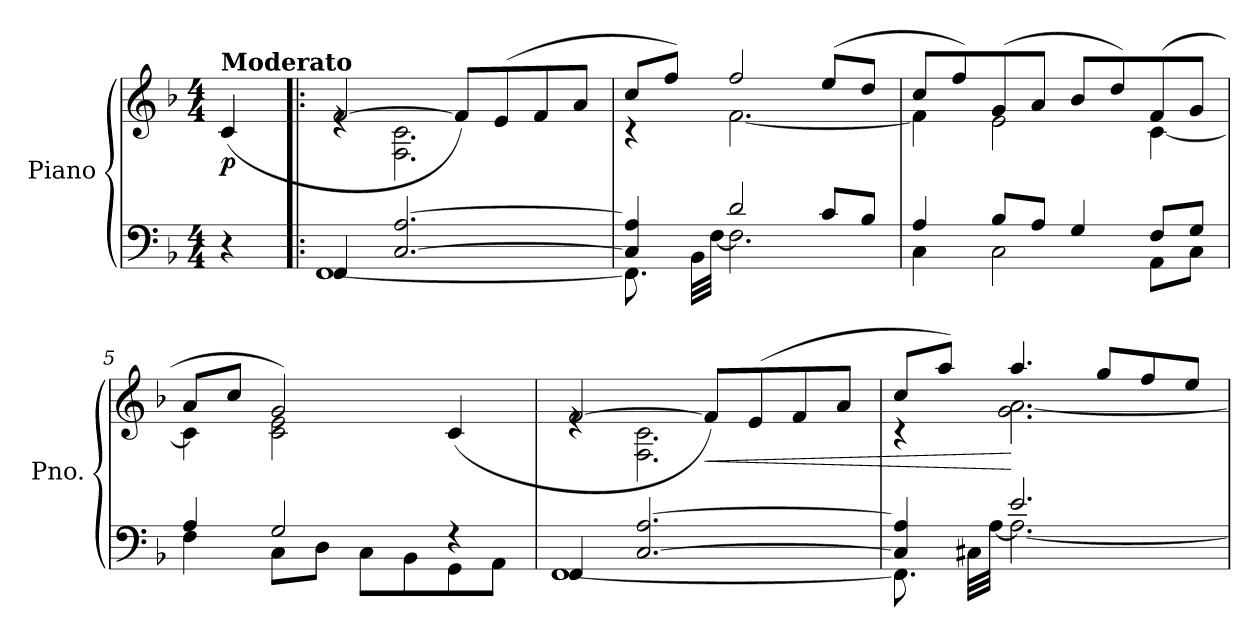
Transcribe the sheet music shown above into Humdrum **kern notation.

**kern	**kern	**dynam
*part1	*part1	*part1
*staff2	*staff1	*staff1/2
*I"Piano	*	*
*I'Pno.	*	*
*clefF4	*clefG2	*
*k[b-]	*k[b-]	*
*M4/4	*M4/4	*
=1	=1	=1
!	!LO:TX:a:B:t=Moderato	!
!	!	!LO:DY:b
4r	(>4c/	p
=2!|:	=2!|:	=2!|:
*^	*^	*
4FF/	[1FF	[2f/	4re	.
[2.C/ [2.A/	.	.	2.F\ 2.c\	.
.	.	8f/L])	.	.
.	.	(>8e/	.	.
.	.	8f/	.	.
.	.	8a/J	.	.
=3	=3	=3	=3	=3
4C/] 4A/]	8.FF\]	8cc/L	4r	.
.	.	8ff/J)	.	.
.	32BB-\LLL	.	.	.
.	[32F<\JJJ	.	.	.
2d/	2.F\]	2ff/	[2.f\	.
8c/L	.	(>8ee/L	.	.
8B-/J	.	8dd/J	.	.
=4	=4	=4	=4	=4
4A/	4C\	8cc/L	4f\]	.
.	.	8ff/)	.	.
8B-/L	2C\	(>8g/	2e<\	.
8A/J	.	8a/J	.	.
4G/	.	8b-/L	.	.
.	.	8dd/)	.	.
8F/L	8AA<\L	(>8f/	[4c\	.
8G/J	8C<\J	8g/J	.	.
=5	=5	=5	=5	=5
4A/	4F<\	8a/L	4c\]	.
.	.	8cc/J	.	.
2G/	8C<\L	2g/)	2c\ 2e\	.
.	8D<\J	.	.	.
.	8C<\L	.	.	.
.	8BB-<\	.	.	.
4r	8GG<\	(>4c/	4ryy	.
.	8AA<\J	.	.	.
=6	=6	=6	=6	=6
4FF/	[1FF	[2f/	4re	.
[2.C/ [2.A/	.	.	2.F\ 2.c\	.
!	!	!	!	!LO:HP:b
.	.	8f/L])	.	<
.	.	(>8e/	.	.
.	.	8f/	.	.
.	.	8a/J	.	.
=7	=7	=7	=7	=7
4C/] 4A/]	8.FF\]	8cc/L	4r	.
.	.	8aa/J)	.	.
.	32C#X\LLL	.	.	.
.	[32A\JJJ	.	.	.
2.e/	2.A\_	4.aa/	2.g\ [2.a\	[
.	.	8gg/L	.	.
.	.	8ff/	.	.
.	.	8ee/J	.	.
*v	*v	*	*	*
*	*v	*v	*
=	=	=
*-	*-	*-
